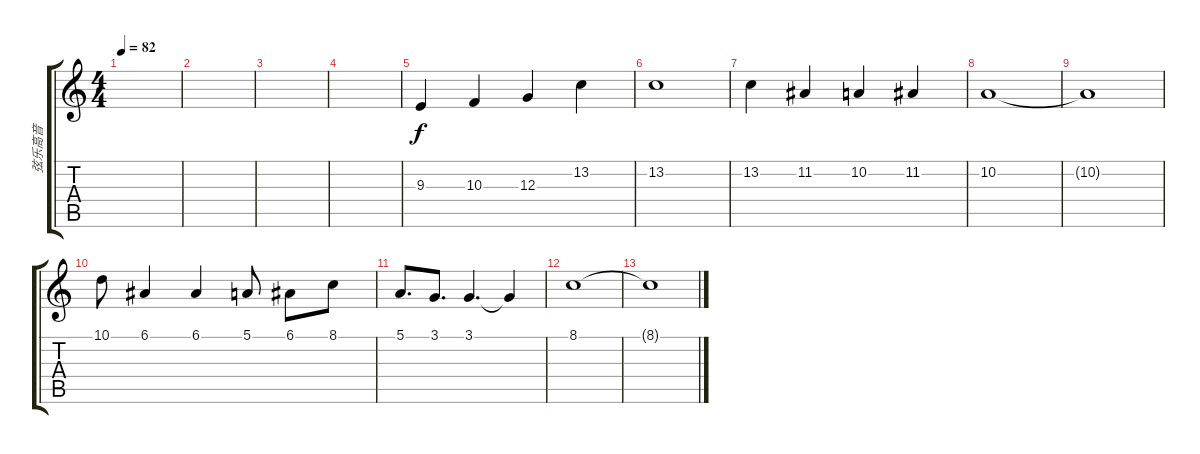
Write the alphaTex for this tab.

\track ("弦乐高音" "弦乐高音") {instrument stringensemble1}
\staff {score tabs}
\tuning (E4 B3 G3 D3 A2 E2) {hide}
\ts (4 4)
\tempo 82
\clef g2
\ks c
|
|
|
|
9.3.4 10.3.4 12.3.4 13.2.4 |
13.2.1 |
13.2.4 11.2.4 10.2.4 11.2.4 |
10.2.1 |
10.2{t}.1 |
10.1.8 6.1.4 6.1.4 5.1.8 6.1.8 8.1.8 |
5.1.8{d} 3.1.8{d} 3.1.4{d} 3.1{t}.4 |
8.1.1 |
8.1{t}.1
